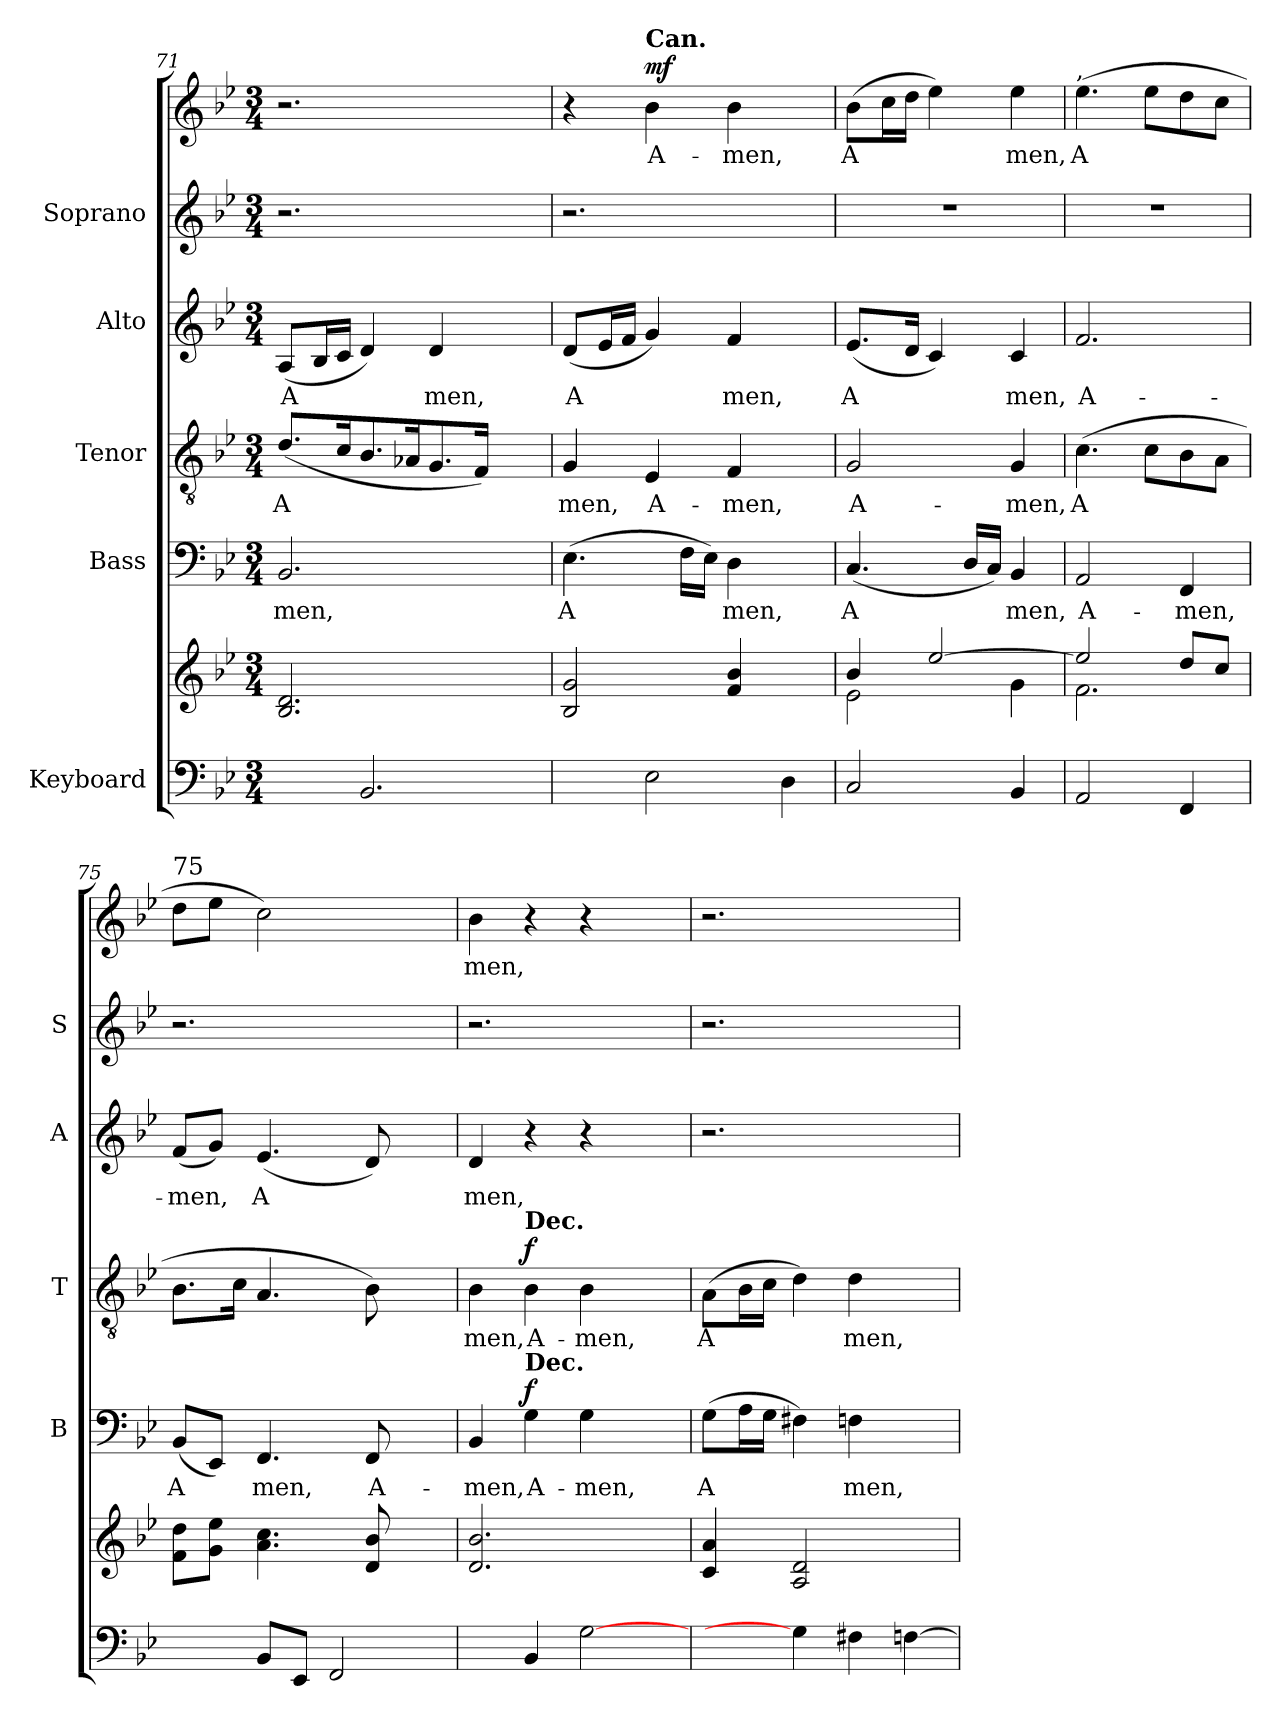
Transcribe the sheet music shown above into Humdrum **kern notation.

**kern	**kern	**kern	**text	**dynam	**kern	**text	**dynam	**kern	**text	**kern	**kern	**text	**dynam
*part5	*part5	*part4	*part4	*part4	*part3	*part3	*part3	*part2	*part2	*part1	*part1	*part1	*part1
*staff7	*staff6	*staff5	*staff5	*staff5	*staff4	*staff4	*staff4	*staff3	*staff3	*staff2	*staff1	*staff1	*staff1/2
*I"Keyboard	*	*I"Bass	*	*	*I"Tenor	*	*	*I"Alto	*	*I"Soprano	*	*	*
*	*	*I'B	*	*	*I'T	*	*	*I'A	*	*I'S	*	*	*
*clefF4	*clefG2	*clefF4	*	*	*clefGv2	*	*	*clefG2	*	*clefG2	*clefG2	*	*
*k[b-e-]	*k[b-e-]	*k[b-e-]	*	*	*k[b-e-]	*	*	*k[b-e-]	*	*k[b-e-]	*k[b-e-]	*	*
*B-:	*B-:	*B-:	*	*	*B-:	*	*	*B-:	*	*B-:	*B-:	*	*
*M3/4	*M3/4	*M3/4	*	*	*M3/4	*	*	*M3/4	*	*M3/4	*M3/4	*	*
=71	=71	=71	=71	=71	=71	=71	=71	=71	=71	=71	=71	=71	=71
*	*^	*	*	*	*	*	*	*	*	*	*	*	*
!	!	!LO:N:vis=1	!	!LO:LY:b	!	!	!LO:LY:b	!	!	!LO:LY:b	!	!	!	!
4ryy	2.B-/ 2.d/	2.ryy	2.BB-/	men,	.	(<8.d/L	A­	.	(<8A/L	A	2.r	2.r	.	.
.	.	.	.	.	.	.	.	.	16B-/L	.	.	.	.	.
.	.	.	.	.	.	16c/k	.	.	16c/JJ	.	.	.	.	.
2.BB-/	.	.	.	.	.	8.B-/	.	.	4d/)	.	.	.	.	.
.	.	.	.	.	.	16A-X/k	.	.	.	.	.	.	.	.
!	!	!	!	!	!	!	!	!	!	!LO:LY:b	!	!	!	!
.	.	.	.	.	.	8.G/	.	.	4d/	men,	.	.	.	.
.	.	.	.	.	.	16F/Jk)	.	.	.	.	.	.	.	.
.	4ryy	4ryy	4ryy	.	.	4ryy	.	.	4ryy	.	4ryy	4ryy	.	.
=72	=72	=72	=72	=72	=72	=72	=72	=72	=72	=72	=72	=72	=72	=72
!	!	!LO:N:vis=1	!	!LO:LY:b	!	!	!LO:LY:b	!	!	!LO:LY:b	!	!	!	!
4ryy	2B-/ 2g/	2.ryy	(>4.E-\	A­	.	4G/	men,	.	(<8d/L	A	2.r	4r	.	.
.	.	.	.	.	.	.	.	.	16e-/L	.	.	.	.	.
.	.	.	.	.	.	.	.	.	16f/JJ	.	.	.	.	.
!	!	!	!	!	!	!	!	!	!	!	!	!LO:TX:a:B:t=Can.	!	!
!	!	!	!	!	!	!	!LO:LY:b	!	!	!	!	!	!LO:LY:b	!LO:DY:b
2E-\	.	.	.	.	.	4E-/	A-	.	4g/)	.	.	4b-\	A-	mf
.	.	.	16F\LL	.	.	.	.	.	.	.	.	.	.	.
.	.	.	16E-\JJ)	.	.	.	.	.	.	.	.	.	.	.
!	!	!	!	!LO:LY:b	!	!	!LO:LY:b	!	!	!LO:LY:b	!	!	!LO:LY:b	!
.	4f/ 4b-/	.	4D\	men,	.	4F/	-men,	.	4f/	men,	.	4b-\	-men,	.
4D\	4ryy	4ryy	4ryy	.	.	4ryy	.	.	4ryy	.	4ryy	4ryy	.	.
!!LO:LB:g=z
=73	=73	=73	=73	=73	=73	=73	=73	=73	=73	=73	=73	=73	=73	=73
!	!	!	!	!LO:LY:b	!	!	!LO:LY:b	!	!	!LO:LY:b	!	!	!LO:LY:b	!
2C/	4b-/	2e-\	(<4.C/	A­	.	2G/	A-	.	(<8.e-/L	A­	2.r	(>8b-\L	A­	.
.	.	.	.	.	.	.	.	.	.	.	.	16cc\L	.	.
.	.	.	.	.	.	.	.	.	16d/Jk	.	.	16dd\JJ	.	.
.	[>2ee-/	.	.	.	.	.	.	.	4c/)	.	.	4ee-\)	.	.
.	.	.	16D/LL	.	.	.	.	.	.	.	.	.	.	.
.	.	.	16C/JJ)	.	.	.	.	.	.	.	.	.	.	.
!	!	!	!	!LO:LY:b	!	!	!LO:LY:b	!	!	!LO:LY:b	!	!	!LO:LY:b	!
4BB-/	.	4g\	4BB-/	men,	.	4G/	-men,	.	4c/	men,	.	4ee-\	men,	.
=74	=74	=74	=74	=74	=74	=74	=74	=74	=74	=74	=74	=74	=74	=74
!	!	!	!	!	!	!	!	!	!	!	!	!LO:TX:a:t=,	!	!
!	!	!	!	!LO:LY:b	!	!	!LO:LY:b	!	!	!LO:LY:b	!	!	!LO:LY:b	!
2AA/	2ee-/]	2.f\	2AA/	A-	.	(>4.c\	A­	.	2.f/	A-	2.r	(>4.ee-\	A­	.
.	.	.	.	.	.	8c\L	.	.	.	.	.	8ee-\L	.	.
!	!	!	!	!LO:LY:b	!	!	!	!	!	!	!	!	!	!
4FF/	8dd/L	.	4FF/	-men,	.	8B-\	.	.	.	.	.	8dd\	.	.
.	8cc/J	.	.	.	.	8A\J	.	.	.	.	.	8cc\J	.	.
=75	=75	=75	=75	=75	=75	=75	=75	=75	=75	=75	=75	=75	=75	=75
!	!	!	!	!	!	!	!	!	!	!	!	!LO:TX:a:t=75	!	!
!	!	!LO:N:vis=1	!	!LO:LY:b	!	!	!	!	!	!LO:LY:b	!	!	!	!
4ryy	8f\ 8dd\L	2.ryy	(<8BB-/L	A­	.	8.B-\L	.	.	(<8f/L	-men,	2.r	8dd\L	.	.
.	8g\ 8ee-\J	.	8EE-/J)	.	.	.	.	.	8g/J)	.	.	8ee-\J	.	.
.	.	.	.	.	.	16c\Jk	.	.	.	.	.	.	.	.
!	!	!	!	!LO:LY:b	!	!	!	!	!	!LO:LY:b	!	!	!	!
8BB-/L	4.a\ 4.cc\	.	4.FF/	men,	.	4.A/	.	.	(<4.e-/	A­	.	2cc\)	.	.
8EE-/J	.	.	.	.	.	.	.	.	.	.	.	.	.	.
2FF/	.	.	.	.	.	.	.	.	.	.	.	.	.	.
!	!	!	!	!LO:LY:b	!	!	!	!	!	!	!	!	!	!
.	8d/ 8b-/	.	8FF/	A-	.	8B-\)	.	.	8d/)	.	.	.	.	.
.	4ryy	4ryy	4ryy	.	.	4ryy	.	.	4ryy	.	4ryy	4ryy	.	.
=76	=76	=76	=76	=76	=76	=76	=76	=76	=76	=76	=76	=76	=76	=76
!	!	!LO:N:vis=1	!	!LO:LY:b	!	!	!LO:LY:b	!	!	!LO:LY:b	!	!	!LO:LY:b	!
4ryy	2.d/ 2.b-/	2.ryy	4BB-/	-men,	.	4B-\	men,	.	4d/	men,	2.r	4b-\	men,	.
!	!	!	!	!	!	!LO:TX:a:B:t=Dec.	!	!	!	!	!	!	!	!
!	!	!	!LO:TX:a:B:t=Dec.	!	!	!	!	!	!	!	!	!	!	!
!	!	!	!	!LO:LY:b	!LO:DY:b	!	!LO:LY:b	!LO:DY:b	!	!	!	!	!	!
4BB-/	.	.	4G\	A-	f	4B-\	A-	f	4r	.	.	4r	.	.
!	!	!	!	!LO:LY:b	!	!	!LO:LY:b	!	!	!	!	!	!	!
[2G\	.	.	4G\	-men,	.	4B-\	-men,	.	4r	.	.	4r	.	.
.	4ryy	4ryy	4ryy	.	.	4ryy	.	.	4ryy	.	4ryy	4ryy	.	.
=77	=77	=77	=77	=77	=77	=77	=77	=77	=77	=77	=77	=77	=77	=77
!	!	!LO:N:vis=1	!	!LO:LY:b	!	!	!LO:LY:b	!	!	!	!	!	!	!
4ryy	4c/ 4a/	2.ryy	(>8G\L	A­	.	(>8A\L	A­	.	2.r	.	2.r	2.r	.	.
.	.	.	16A\L	.	.	16B-\L	.	.	.	.	.	.	.	.
.	.	.	16G\JJ	.	.	16c\JJ	.	.	.	.	.	.	.	.
4G\]	2A/ 2d/	.	4F#X\)	.	.	4d\)	.	.	.	.	.	.	.	.
!	!	!	!	!LO:LY:b	!	!	!LO:LY:b	!	!	!	!	!	!	!
4F#X\	.	.	4Fn\	men,	.	4d\	men,	.	.	.	.	.	.	.
[4Fn\	4ryy	4ryy	4ryy	.	.	4ryy	.	.	4ryy	.	4ryy	4ryy	.	.
*	*v	*v	*	*	*	*	*	*	*	*	*	*	*	*
=	=	=	=	=	=	=	=	=	=	=	=	=	=
*-	*-	*-	*-	*-	*-	*-	*-	*-	*-	*-	*-	*-	*-
